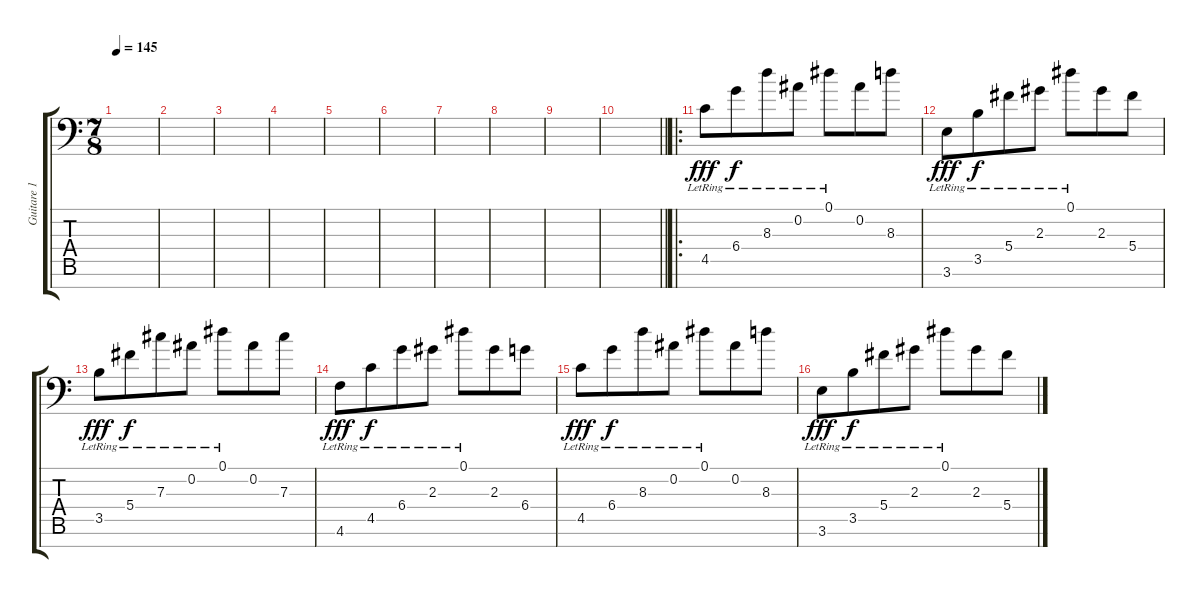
\track ("Guitare 1" "Guitare 1") {instrument electricguitarjazz}
\staff {score tabs}
\tuning (Eb4 Bb3 Gb3 Db3 Ab2 Db2 Bb1) {hide}
\ts (7 8)
\tempo 145
\clef f4
\ks c
|
|
|
|
|
|
|
|
|
\barLineRight lightlight
|
\ro
\section ("" "")
4.5{lr}.8{dy fff volume 8 balance 8 instrument electricguitarjazz} 6.4{lr}.8{dy f} 8.3{lr}.8 0.2{lr}.8 0.1{lr}.8 0.2.8 8.3.8 |
3.6{lr}.8{dy fff} 3.5{lr}.8{dy f} 5.4{lr}.8 2.3{lr}.8 0.1{lr}.8 2.3.8 5.4.8 |
3.5{lr}.8{dy fff} 5.4{lr}.8{dy f} 7.3{lr}.8 0.2{lr}.8 0.1{lr}.8 0.2.8 7.3.8 |
4.6{lr}.8{dy fff} 4.5{lr}.8{dy f} 6.4{lr}.8 2.3{lr}.8 0.1{lr}.8 2.3.8 6.4.8 |
4.5{lr}.8{dy fff} 6.4{lr}.8{dy f} 8.3{lr}.8 0.2{lr}.8 0.1{lr}.8 0.2.8 8.3.8 |
3.6{lr}.8{dy fff} 3.5{lr}.8{dy f} 5.4{lr}.8 2.3{lr}.8 0.1{lr}.8 2.3.8 5.4.8
